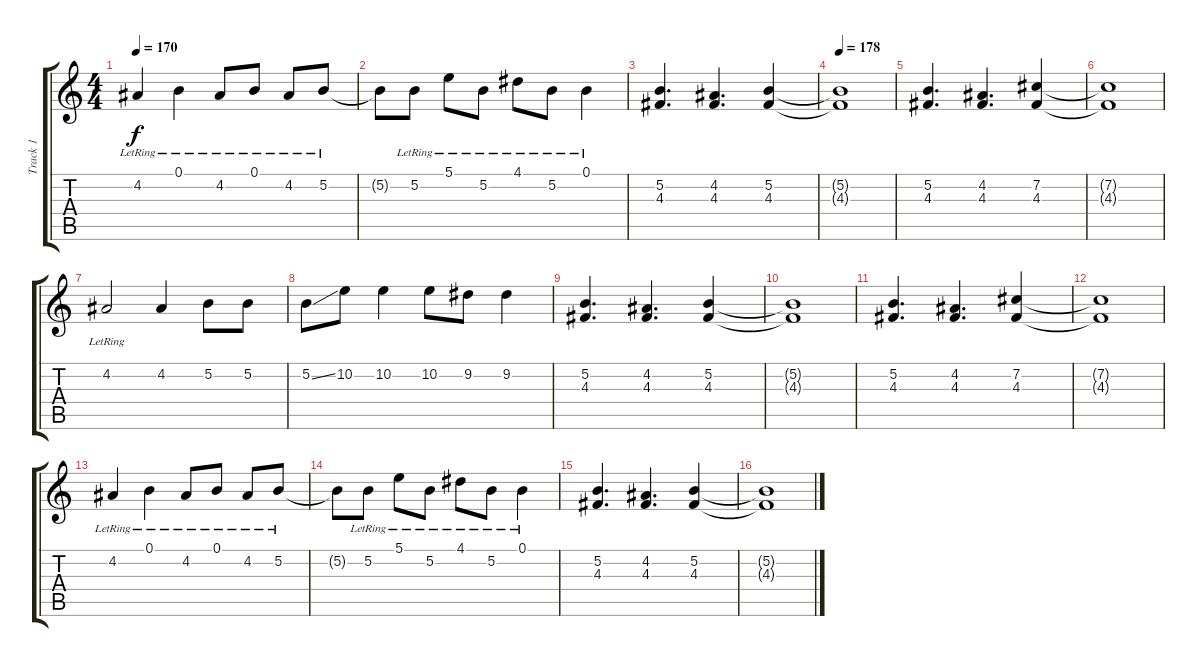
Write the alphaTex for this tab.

\track ("Track 1" "Track 1") {instrument electricguitarjazz}
\staff {score tabs}
\tuning (B3 Gb3 D3 A2 E2 B1) {hide}
\ts (4 4)
\tempo 170
\clef g2
\ks c
4.2{lr}.4{dy f} 0.1{lr}.4 4.2{lr}.8 0.1{lr}.8 4.2{lr}.8 5.2{lr}.8 |
5.2{t}.8 5.2{lr}.8 5.1{lr}.8 5.2{lr}.8 4.1{lr}.8 5.2{lr}.8 0.1{lr}.4 |
(5.2 4.3).4{d} (4.2 4.3).4{d} (5.2 4.3).4 |
\tempo 178
(5.2{t} 4.3{t}).1 |
(5.2 4.3).4{d} (4.2 4.3).4{d} (7.2 4.3).4 |
(7.2{t} 4.3{t}).1 |
4.2{lr}.2 4.2.4 5.2.8 5.2.8 |
5.2{ss}.8 10.2.8 10.2.4 10.2.8 9.2.8 9.2.4 |
(5.2 4.3).4{d} (4.2 4.3).4{d} (5.2 4.3).4 |
(5.2{t} 4.3{t}).1 |
(5.2 4.3).4{d} (4.2 4.3).4{d} (7.2 4.3).4 |
(7.2{t} 4.3{t}).1 |
4.2{lr}.4 0.1{lr}.4 4.2{lr}.8 0.1{lr}.8 4.2{lr}.8 5.2{lr}.8 |
5.2{t}.8 5.2{lr}.8 5.1{lr}.8 5.2{lr}.8 4.1{lr}.8 5.2{lr}.8 0.1{lr}.4 |
(5.2 4.3).4{d} (4.2 4.3).4{d} (5.2 4.3).4 |
(5.2{t} 4.3{t}).1
